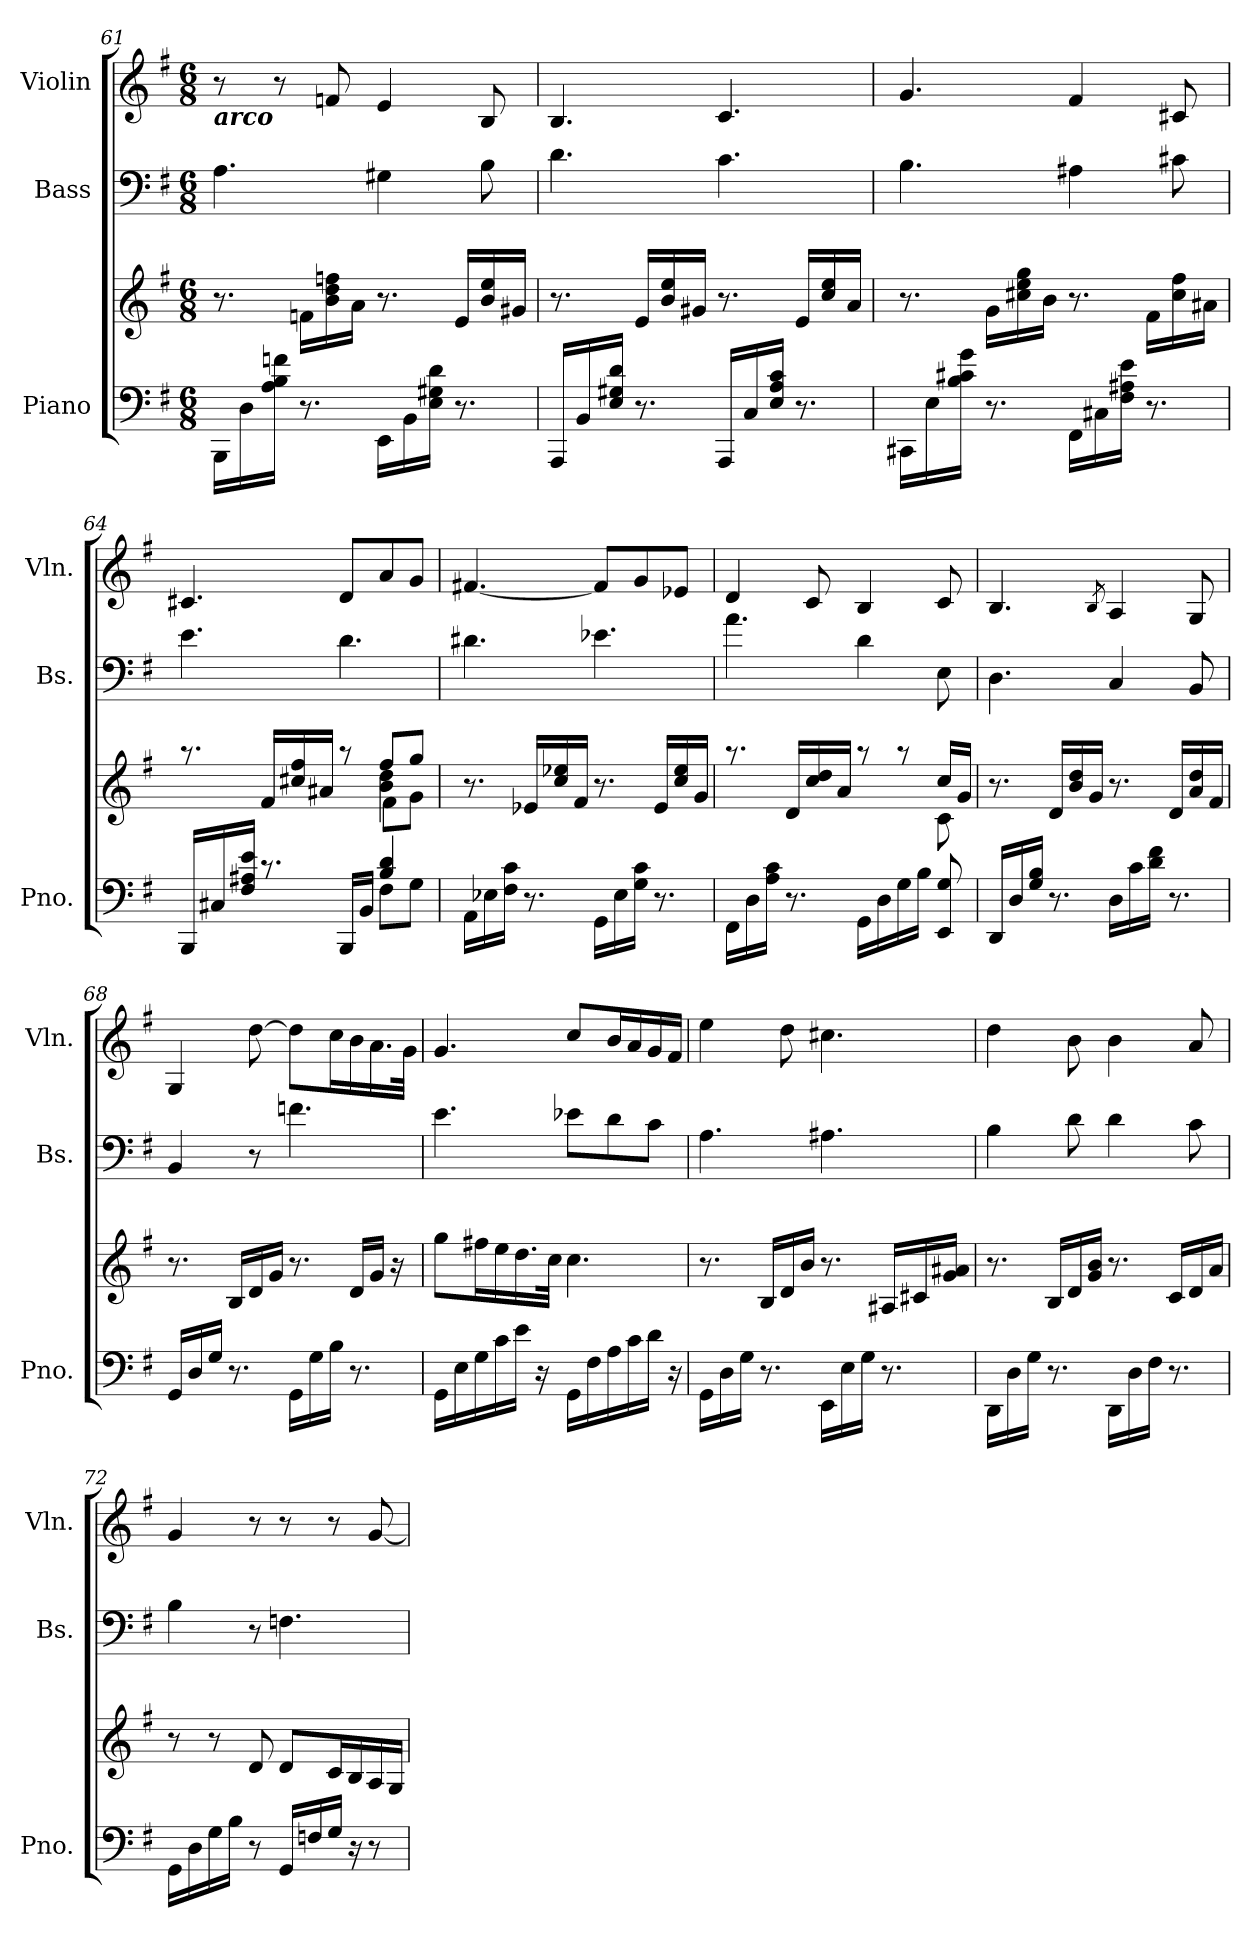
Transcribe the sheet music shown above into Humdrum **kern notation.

**kern	**kern	**kern	**kern
*part3	*part3	*part2	*part1
*staff4	*staff3	*staff2	*staff1
*I"Piano	*	*I"Bass	*I"Violin
*I'Pno.	*	*I'Bs.	*I'Vln.
!!LO:PB:g=z
*clefF4	*clefG2	*clefF4	*clefG2
*	*	*ITrd7c12	*
*k[f#]	*k[f#]	*k[f#]	*k[f#]
*G:	*G:	*G:	*G:
*M6/8	*M6/8	*M6/8	*M6/8
=61	=61	=61	=61
!	!	!	!LO:TX:b:Bi:t=arco
16BBB\LL	8.r	4.AA\	8r
16D\	.	.	.
16A\ 16B\ 16fn\JJ	.	.	8r
8.r	16fn\LL	.	.
.	16b\ 16dd\ 16ffn\	.	8fn/
.	16a\JJ	.	.
16EE\LL	8.r	4GG#X\	4e/
16BB\	.	.	.
16E\ 16G#X\ 16d\JJ	.	.	.
8.r	16e/LL	.	.
.	16b/ 16ee/	8BB\	8B/
.	16g#X/JJ	.	.
=62	=62	=62	=62
16AAA/LL	8.r	4.D\	4.B/
16BB/	.	.	.
16E/ 16G#X/ 16d/JJ	.	.	.
8.r	16e/LL	.	.
.	16b/ 16ee/	.	.
.	16g#X/JJ	.	.
16AAA/LL	8.r	4.C\	4.c/
16C/	.	.	.
16E/ 16A/ 16c/JJ	.	.	.
8.r	16e/LL	.	.
.	16cc/ 16ee/	.	.
.	16a/JJ	.	.
=63	=63	=63	=63
16CC#X\LL	8.r	4.BB\	4.g/
16E\	.	.	.
16B\ 16c#X\ 16g\JJ	.	.	.
8.r	16g\LL	.	.
.	16cc#X\ 16ee\ 16gg\	.	.
.	16b\JJ	.	.
16FF#\LL	8.r	4AA#X\	4f#/
16C#X\	.	.	.
16F#\ 16A#X\ 16e\JJ	.	.	.
8.r	16f#\LL	.	.
.	16cc#\ 16ff#\	8C#X\	8c#X/
.	16a#X\JJ	.	.
=64	=64	=64	=64
*^	*^	*	*
*	*	*	*^	*	*
16BBB/LL	2ryy	8.raa	2ryy	2ryy	4.E\	4.c#X/
16C#X/	.	.	.	.	.	.
16F#/ 16A#X/ 16e/JJ	.	.	.	.	.	.
8.rc	.	16f#/LL	.	.	.	.
.	.	16cc#X/ 16ff#/	.	.	.	.
.	.	16a#X/JJ	.	.	.	.
16BBB/LL	.	8raa	.	.	4.D\	8d/L
16BB/JJ	.	.	.	.	.	.
4B/ 4d/	8F#\L	4b\ 4dd\	8f#\L	8ff#/L	.	8a/
.	8G\J	.	8g\J	8gg/J	.	8g/J
*v	*v	*	*	*	*	*
*	*v	*v	*v	*	*
!!LO:LB:g=z
=65	=65	=65	=65
16AA\LL	8.r	4.D#X\	[4.f#X/
16E-X\	.	.	.
16F#\ 16c\JJ	.	.	.
8.r	16e-X/LL	.	.
.	16cc/ 16ee-X/	.	.
.	16f#/JJ	.	.
16GG\LL	8.r	4.E-X\	8f#/L]
16E-\	.	.	.
16G\ 16c\JJ	.	.	8g/
8.r	16e-/LL	.	.
.	16cc/ 16ee-/	.	8e-X/J
.	16g/JJ	.	.
=66	=66	=66	=66
*	*^	*	*
16FF#\LL	8.raa	2ryy	4.A\	4d/
16D\	.	.	.	.
16A\ 16c\JJ	.	.	.	.
8.r	16d/LL	.	.	.
.	16cc/ 16dd/	.	.	8c/
.	16a/JJ	.	.	.
16GG\LL	8raa	.	4D\	4B/
16D\	.	.	.	.
16G\	8raa	8ryy	.	.
16B\JJ	.	.	.	.
8EE/ 8G/	16cc/LL	8c\	8EE\	8c/
.	16g/JJ	.	.	.
*	*v	*v	*	*
=67	=67	=67	=67
16DD/LL	8.r	4.DD\	4.B/
16D/	.	.	.
16G/ 16B/JJ	.	.	.
8.r	16d/LL	.	.
.	16b/ 16dd/	.	.
.	16g/JJ	.	.
.	.	.	8qB/
16D\LL	8.r	4CC/	4A/
16c\	.	.	.
16d\ 16f#\JJ	.	.	.
8.r	16d/LL	.	.
.	16a/ 16dd/	8BBB/	8G/
.	16f#/JJ	.	.
=68	=68	=68	=68
16GG/LL	8.r	4BBB/	4G/
16D/	.	.	.
16G/JJ	.	.	.
8.r	16B/LL	.	.
.	16d/	8r	[8dd\
.	16g/JJ	.	.
16GG\LL	8.r	4.Fn\	8dd\L]
16G\	.	.	.
16B\JJ	.	.	16cc\L
8.r	16d/LL	.	16b\
.	16g/JJ	.	16.a\
.	16r	.	.
.	.	.	32g\JJk
!!LO:LB:g=z
=69	=69	=69	=69
16GG\LL	8gg\L	4.E\	4.g/
16E\	.	.	.
16G\	16ff#X\L	.	.
16c\	16ee\	.	.
16e\JJ	16.dd\	.	.
16r	.	.	.
.	32cc\JJk	.	.
16GG\LL	4.cc\	8E-X\L	8cc/L
16F#\	.	.	.
16A\	.	8D\	16b/L
16c\	.	.	16a/
16d\JJ	.	8C\J	16g/
16r	.	.	16f#/JJ
=70	=70	=70	=70
16GG\LL	8.r	4.AA\	4ee\
16D\	.	.	.
16G\JJ	.	.	.
8.r	16B/LL	.	.
.	16d/	.	8dd\
.	16b/JJ	.	.
16EE\LL	8.r	4.AA#X\	4.cc#X\
16E\	.	.	.
16G\JJ	.	.	.
8.r	16A#X/LL	.	.
.	16c#X/	.	.
.	16g/ 16a#X/JJ	.	.
=71	=71	=71	=71
16DD\LL	8.r	4BB\	4dd\
16D\	.	.	.
16G\JJ	.	.	.
8.r	16B/LL	.	.
.	16d/	8D\	8b\
.	16g/ 16b/JJ	.	.
16DD\LL	8.r	4D\	4b\
16D\	.	.	.
16F#\JJ	.	.	.
8.r	16c/LL	.	.
.	16d/	8C\	8a/
.	16a/JJ	.	.
=72	=72	=72	=72
16GG\LL	8r	4BB\	4g/
16D\	.	.	.
16G\	8r	.	.
16B\JJ	.	.	.
8r	8d/	8r	8r
16GG/LL	8d/L	4.FFn\	8r
16Fn/	.	.	.
16G/JJ	16c/L	.	8r
16r	16B/	.	.
8r	16A/	.	[8g/
.	16G/JJ	.	.
=	=	=	=
*-	*-	*-	*-
